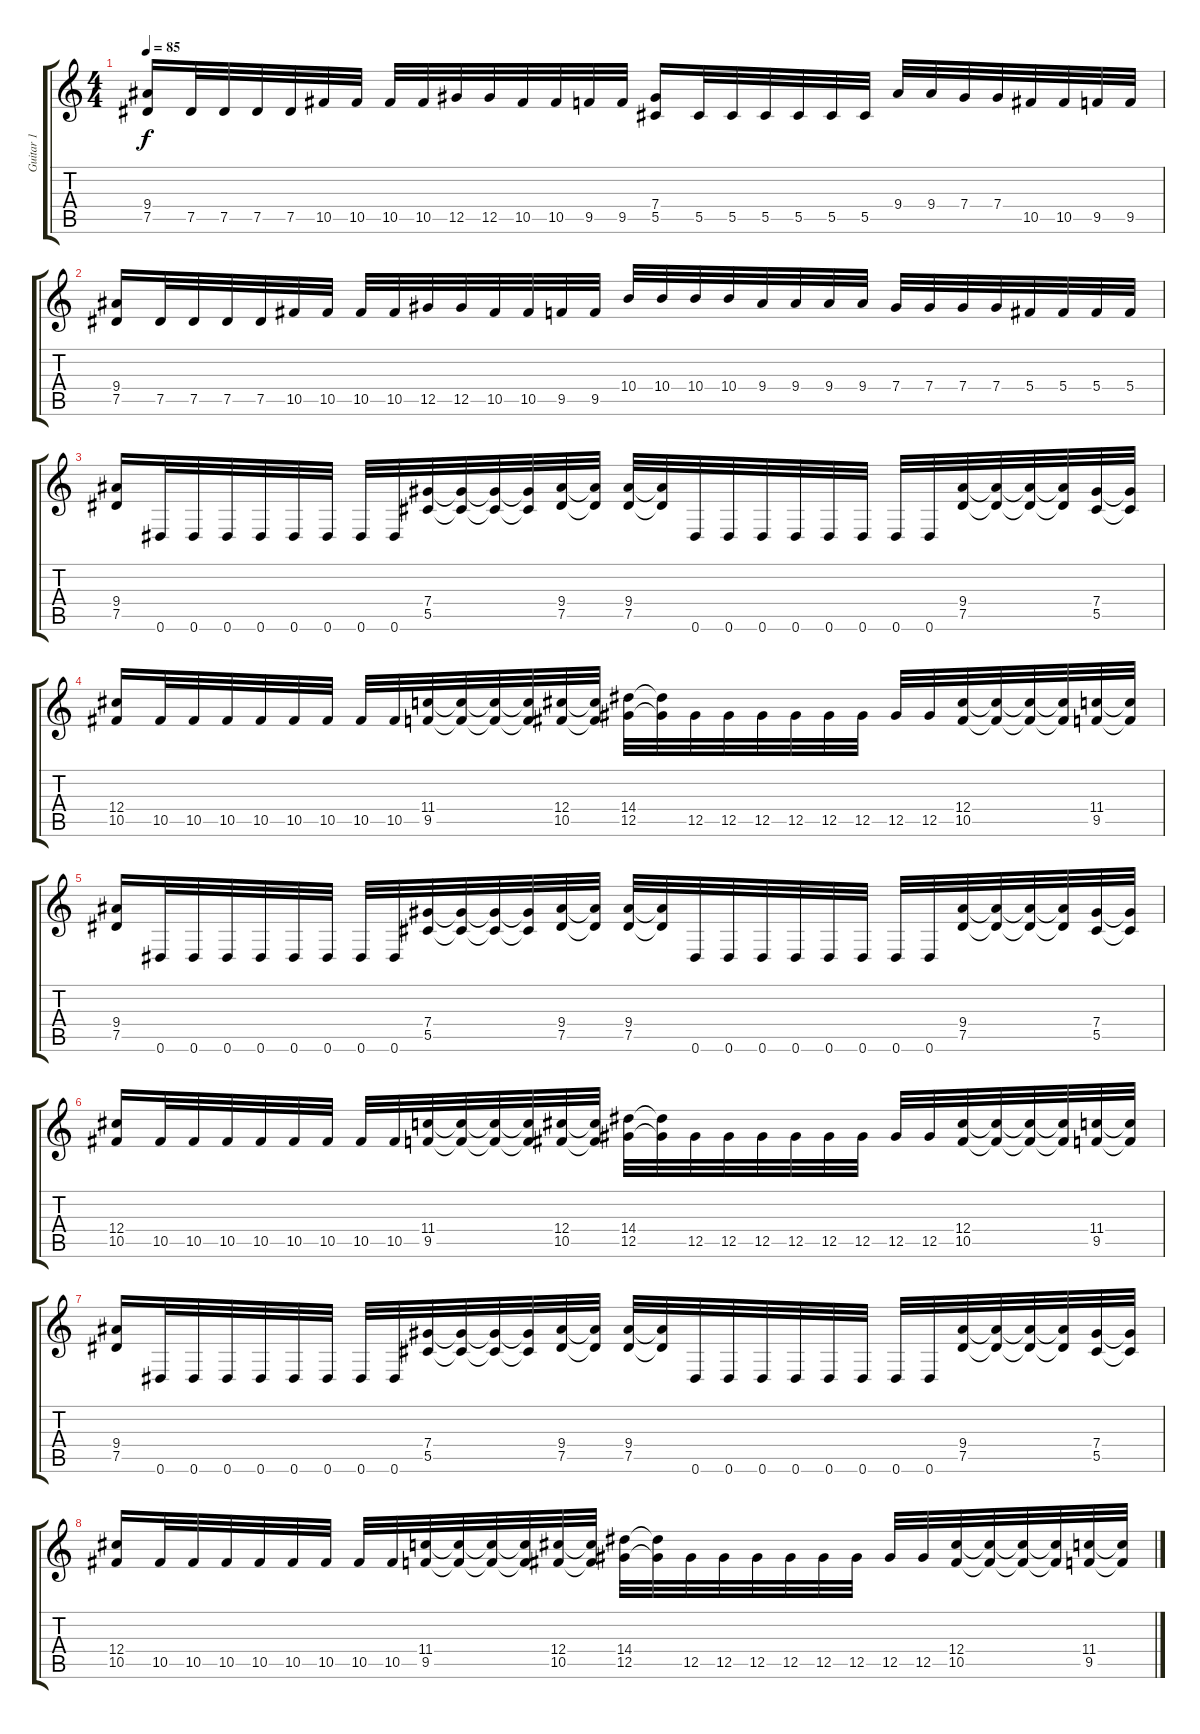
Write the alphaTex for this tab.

\track ("Guitar 1" "Guitar 1") {instrument distortionguitar}
\staff {score tabs}
\tuning (Eb4 Bb3 Gb3 Db3 Ab2 Eb2) {hide}
\ts (4 4)
\tempo 85
\clef g2
\ks c
(9.4 7.5).16{dy f} 7.5.32 7.5.32 7.5.32 7.5.32 10.5.32 10.5.32 10.5.32 10.5.32 12.5.32 12.5.32 10.5.32 10.5.32 9.5.32 9.5.32 (7.4 5.5).16 5.5.32 5.5.32 5.5.32 5.5.32 5.5.32 5.5.32 9.4.32 9.4.32 7.4.32 7.4.32 10.5.32 10.5.32 9.5.32 9.5.32 |
(9.4 7.5).16 7.5.32 7.5.32 7.5.32 7.5.32 10.5.32 10.5.32 10.5.32 10.5.32 12.5.32 12.5.32 10.5.32 10.5.32 9.5.32 9.5.32 10.4.32 10.4.32 10.4.32 10.4.32 9.4.32 9.4.32 9.4.32 9.4.32 7.4.32 7.4.32 7.4.32 7.4.32 5.4.32 5.4.32 5.4.32 5.4.32 |
(9.4 7.5).16 0.6.32 0.6.32 0.6.32 0.6.32 0.6.32 0.6.32 0.6.32 0.6.32 (7.4 5.5).32 (7.4{t} 5.5{t}).32 (7.4{t} 5.5{t}).32 (7.4{t} 5.5{t}).32 (9.4 7.5).32 (9.4{t} 7.5{t}).32 (9.4 7.5).32 (9.4{t} 7.5{t}).32 0.6.32 0.6.32 0.6.32 0.6.32 0.6.32 0.6.32 0.6.32 0.6.32 (9.4 7.5).32 (9.4{t} 7.5{t}).32 (9.4{t} 7.5{t}).32 (9.4{t} 7.5{t}).32 (7.4 5.5).32 (7.4{t} 5.5{t}).32 |
(12.4 10.5).16 10.5.32 10.5.32 10.5.32 10.5.32 10.5.32 10.5.32 10.5.32 10.5.32 (11.4 9.5).32 (11.4{t} 9.5{t}).32 (11.4{t} 9.5{t}).32 (11.4{t} 9.5{t}).32 (12.4 10.5).32 (12.4{t} 10.5{t}).32 (14.4 12.5).32 (14.4{t} 12.5{t}).32 12.5.32 12.5.32 12.5.32 12.5.32 12.5.32 12.5.32 12.5.32 12.5.32 (12.4 10.5).32 (12.4{t} 10.5{t}).32 (12.4{t} 10.5{t}).32 (12.4{t} 10.5{t}).32 (11.4 9.5).32 (11.4{t} 9.5{t}).32 |
(9.4 7.5).16 0.6.32 0.6.32 0.6.32 0.6.32 0.6.32 0.6.32 0.6.32 0.6.32 (7.4 5.5).32 (7.4{t} 5.5{t}).32 (7.4{t} 5.5{t}).32 (7.4{t} 5.5{t}).32 (9.4 7.5).32 (9.4{t} 7.5{t}).32 (9.4 7.5).32 (9.4{t} 7.5{t}).32 0.6.32 0.6.32 0.6.32 0.6.32 0.6.32 0.6.32 0.6.32 0.6.32 (9.4 7.5).32 (9.4{t} 7.5{t}).32 (9.4{t} 7.5{t}).32 (9.4{t} 7.5{t}).32 (7.4 5.5).32 (7.4{t} 5.5{t}).32 |
(12.4 10.5).16 10.5.32 10.5.32 10.5.32 10.5.32 10.5.32 10.5.32 10.5.32 10.5.32 (11.4 9.5).32 (11.4{t} 9.5{t}).32 (11.4{t} 9.5{t}).32 (11.4{t} 9.5{t}).32 (12.4 10.5).32 (12.4{t} 10.5{t}).32 (14.4 12.5).32 (14.4{t} 12.5{t}).32 12.5.32 12.5.32 12.5.32 12.5.32 12.5.32 12.5.32 12.5.32 12.5.32 (12.4 10.5).32 (12.4{t} 10.5{t}).32 (12.4{t} 10.5{t}).32 (12.4{t} 10.5{t}).32 (11.4 9.5).32 (11.4{t} 9.5{t}).32 |
(9.4 7.5).16 0.6.32 0.6.32 0.6.32 0.6.32 0.6.32 0.6.32 0.6.32 0.6.32 (7.4 5.5).32 (7.4{t} 5.5{t}).32 (7.4{t} 5.5{t}).32 (7.4{t} 5.5{t}).32 (9.4 7.5).32 (9.4{t} 7.5{t}).32 (9.4 7.5).32 (9.4{t} 7.5{t}).32 0.6.32 0.6.32 0.6.32 0.6.32 0.6.32 0.6.32 0.6.32 0.6.32 (9.4 7.5).32 (9.4{t} 7.5{t}).32 (9.4{t} 7.5{t}).32 (9.4{t} 7.5{t}).32 (7.4 5.5).32 (7.4{t} 5.5{t}).32 |
(12.4 10.5).16 10.5.32 10.5.32 10.5.32 10.5.32 10.5.32 10.5.32 10.5.32 10.5.32 (11.4 9.5).32 (11.4{t} 9.5{t}).32 (11.4{t} 9.5{t}).32 (11.4{t} 9.5{t}).32 (12.4 10.5).32 (12.4{t} 10.5{t}).32 (14.4 12.5).32 (14.4{t} 12.5{t}).32 12.5.32 12.5.32 12.5.32 12.5.32 12.5.32 12.5.32 12.5.32 12.5.32 (12.4 10.5).32 (12.4{t} 10.5{t}).32 (12.4{t} 10.5{t}).32 (12.4{t} 10.5{t}).32 (11.4 9.5).32 (11.4{t} 9.5{t}).32
